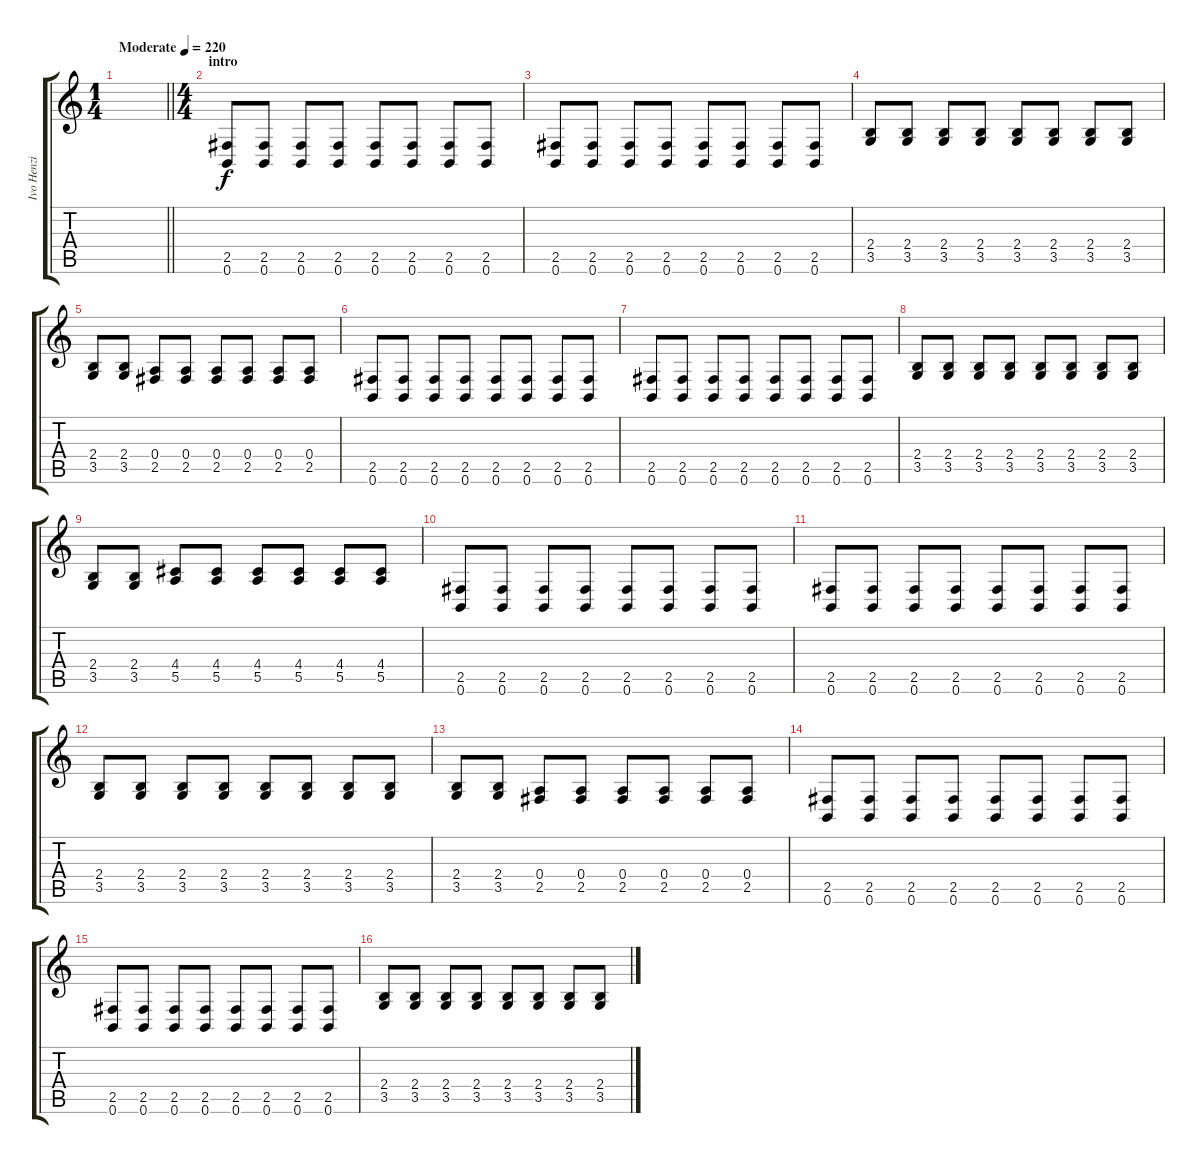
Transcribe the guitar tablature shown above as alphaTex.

\track ("Ivo Henzi" "Ivo Henzi") {instrument distortionguitar}
\staff {score tabs}
\tuning (B3 Gb3 D3 A2 E2 B1) {hide}
\ts (1 4)
\tempo (220 "Moderate")
\clef g2
\barLineRight lightlight
\ks c
|
\ts (4 4)
\section ("" "intro")
(2.5 0.6).8 (2.5 0.6).8 (2.5 0.6).8 (2.5 0.6).8 (2.5 0.6).8 (2.5 0.6).8 (2.5 0.6).8 (2.5 0.6).8 |
(2.5 0.6).8 (2.5 0.6).8 (2.5 0.6).8 (2.5 0.6).8 (2.5 0.6).8 (2.5 0.6).8 (2.5 0.6).8 (2.5 0.6).8 |
(2.4 3.5).8 (2.4 3.5).8 (2.4 3.5).8 (2.4 3.5).8 (2.4 3.5).8 (2.4 3.5).8 (2.4 3.5).8 (2.4 3.5).8 |
(2.4 3.5).8 (2.4 3.5).8 (0.4 2.5).8 (0.4 2.5).8 (0.4 2.5).8 (0.4 2.5).8 (0.4 2.5).8 (0.4 2.5).8 |
(2.5 0.6).8 (2.5 0.6).8 (2.5 0.6).8 (2.5 0.6).8 (2.5 0.6).8 (2.5 0.6).8 (2.5 0.6).8 (2.5 0.6).8 |
(2.5 0.6).8 (2.5 0.6).8 (2.5 0.6).8 (2.5 0.6).8 (2.5 0.6).8 (2.5 0.6).8 (2.5 0.6).8 (2.5 0.6).8 |
(2.4 3.5).8 (2.4 3.5).8 (2.4 3.5).8 (2.4 3.5).8 (2.4 3.5).8 (2.4 3.5).8 (2.4 3.5).8 (2.4 3.5).8 |
(2.4 3.5).8 (2.4 3.5).8 (4.4 5.5).8 (4.4 5.5).8 (4.4 5.5).8 (4.4 5.5).8 (4.4 5.5).8 (4.4 5.5).8 |
(2.5 0.6).8 (2.5 0.6).8 (2.5 0.6).8 (2.5 0.6).8 (2.5 0.6).8 (2.5 0.6).8 (2.5 0.6).8 (2.5 0.6).8 |
(2.5 0.6).8 (2.5 0.6).8 (2.5 0.6).8 (2.5 0.6).8 (2.5 0.6).8 (2.5 0.6).8 (2.5 0.6).8 (2.5 0.6).8 |
(2.4 3.5).8 (2.4 3.5).8 (2.4 3.5).8 (2.4 3.5).8 (2.4 3.5).8 (2.4 3.5).8 (2.4 3.5).8 (2.4 3.5).8 |
(2.4 3.5).8 (2.4 3.5).8 (0.4 2.5).8 (0.4 2.5).8 (0.4 2.5).8 (0.4 2.5).8 (0.4 2.5).8 (0.4 2.5).8 |
(2.5 0.6).8 (2.5 0.6).8 (2.5 0.6).8 (2.5 0.6).8 (2.5 0.6).8 (2.5 0.6).8 (2.5 0.6).8 (2.5 0.6).8 |
(2.5 0.6).8 (2.5 0.6).8 (2.5 0.6).8 (2.5 0.6).8 (2.5 0.6).8 (2.5 0.6).8 (2.5 0.6).8 (2.5 0.6).8 |
(2.4 3.5).8 (2.4 3.5).8 (2.4 3.5).8 (2.4 3.5).8 (2.4 3.5).8 (2.4 3.5).8 (2.4 3.5).8 (2.4 3.5).8
